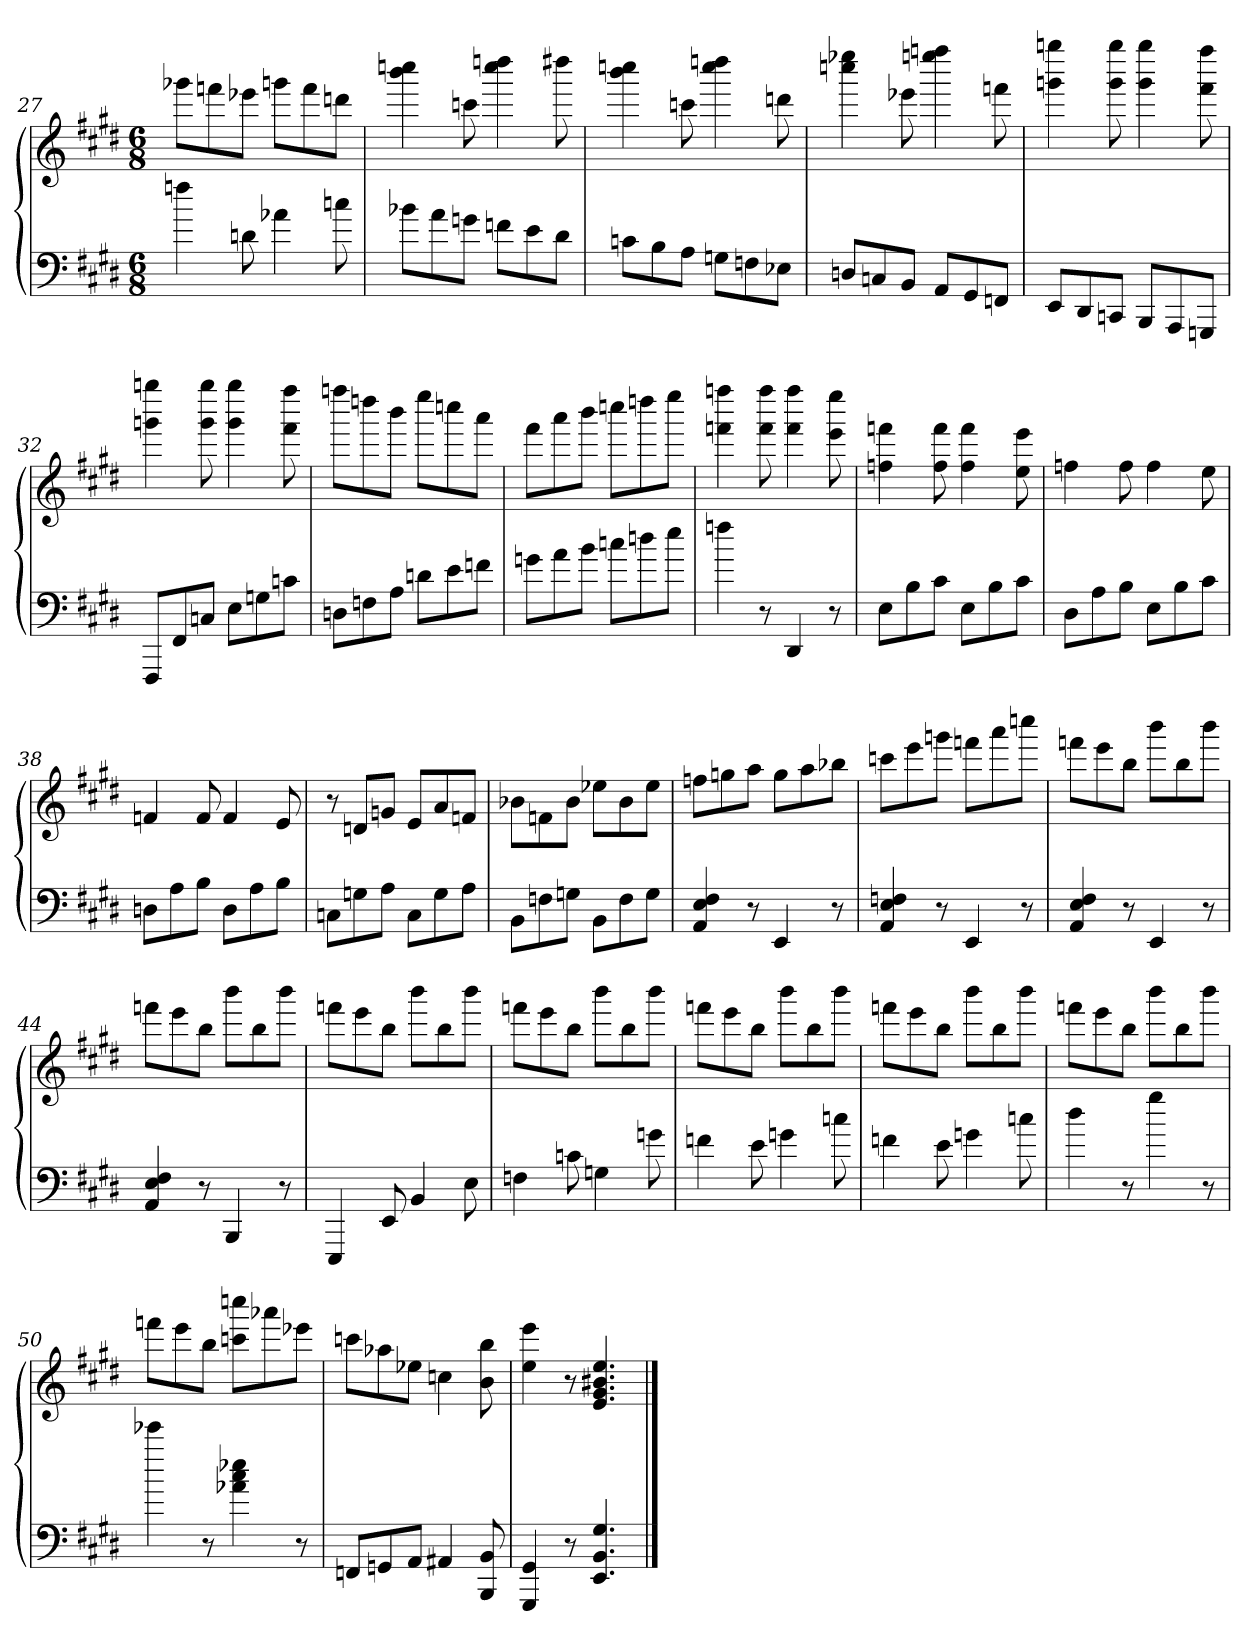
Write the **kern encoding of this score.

**kern	**kern
*part1	*part1
*staff2	*staff1
*clefF4	*clefG2
*k[f#c#g#d#]	*k[f#c#g#d#]
*E:	*E:
*M6/8	*M6/8
=27	=27
4ffn\	8ggg-X\L
.	8fffn\
8dn\	8eee-X\J
4a-X\	8gggn\L
.	8fff\
8ccn\	8dddn\J
=28	=28
8b-X\L	4bbb\ 4ccccn\
8a\	.
8gn\J	8cccn\
8fn\L	4cccc\ 4ddddn\
8e\	.
8d#\J	8dddd#X\
=29	=29
8cn\L	4bbb\ 4ccccn\
8B\	.
8A\J	8cccn\
8Gn\L	4cccc\ 4ddddn\
8Fn\	.
8E-X\J	8dddn\
=30	=30
8Dn/L	4ccccn\ 4eeee-X\
8Cn/	.
8BB/J	8eee-X\
8AA/L	4eeeen\ 4ffffn\
8GG#/	.
8FFn/J	8fffn\
=31	=31
8EE/L	4gggn\ 4ggggn\
8DD#/	.
8CCn/J	8ggg\ 8gggg\
8BBB/L	4ggg\ 4gggg\
8AAA/	.
8GGGn/J	8fff#\ 8ffff#\
=32	=32
8FFF#/L	4gggn\ 4ggggn\
8FF#/	.
8Cn/J	8ggg\ 8gggg\
8E\L	4ggg\ 4gggg\
8Gn\	.
8cn\J	8fff#\ 8ffff#\
=33	=33
8Dn\L	8ffffn\L
8Fn\	8ddddn\
8A\J	8bbb\J
8dn\L	8eeee\L
8e\	8ccccn\
8fn\J	8aaa\J
=34	=34
8gn\L	8fff#\L
8a\	8aaa\
8b\J	8bbb\J
8ccn\L	8ccccn\L
8ddn\	8ddddn\
8ee\J	8eeee\J
=35	=35
4ffn\	4fffn\ 4ffffn\
8r	8fff\ 8ffff\
4DD#/	4fff\ 4ffff\
8r	8eee\ 8eeee\
=36	=36
8E\L	4ffn\ 4fffn\
8B\	.
8c#\J	8ff\ 8fff\
8E\L	4ff\ 4fff\
8B\	.
8c#\J	8ee\ 8eee\
=37	=37
8D#\L	4ffn\
8A\	.
8B\J	8ff\
8E\L	4ff\
8B\	.
8c#\J	8ee\
=38	=38
8Dn\L	4fn/
8A\	.
8B\J	8f/
8D\L	4f/
8A\	.
8B\J	8e/
=39	=39
8Cn\L	8r
8Gn\	8dn/L
8A\J	8gn/J
8C\L	8e/L
8G\	8a/
8A\J	8fn/J
=40	=40
8BB\L	8b-X\L
8Fn\	8fn\
8Gn\J	8b-\J
8BB\L	8ee-X\L
8F\	8b-\
8G\J	8ee-\J
=41	=41
4AA/ 4E/ 4F#/	8ffn\L
.	8ggn\
8r	8aa\J
4EE/	8gg\L
.	8aa\
8r	8bb-X\J
=42	=42
4AA/ 4E/ 4Fn/	8cccn\L
.	8eee\
8r	8gggn\J
4EE/	8fffn\L
.	8aaa\
8r	8ccccn\J
=43	=43
4AA/ 4E/ 4F#/	8fffn\L
.	8eee\
8r	8bb\J
4EE/	8bbb\L
.	8bb\
8r	8bbb\J
=44	=44
4AA/ 4E/ 4F#/	8fffn\L
.	8eee\
8r	8bb\J
4BBB/	8bbb\L
.	8bb\
8r	8bbb\J
=45	=45
4EEE/	8fffn\L
.	8eee\
8EE/	8bb\J
4BB/	8bbb\L
.	8bb\
8E\	8bbb\J
=46	=46
4Fn\	8fffn\L
.	8eee\
8cn\	8bb\J
4Gn\	8bbb\L
.	8bb\
8gn\	8bbb\J
=47	=47
4fn\	8fffn\L
.	8eee\
8e\	8bb\J
4gn\	8bbb\L
.	8bb\
8ccn\	8bbb\J
=48	=48
4fn\	8fffn\L
.	8eee\
8e\	8bb\J
4gn\	8bbb\L
.	8bb\
8ccn\	8bbb\J
=49	=49
4dd#\	8fffn\L
.	8eee\
8r	8bb\J
4gg#\	8bbb\L
.	8bb\
8r	8bbb\J
=50	=50
4eee-X\	8fffn\L
.	8eee\
8r	8bb\J
4a-X\ 4cc#\ 4ee-X\	8cccn\ 8ccccn\L
.	8aaa-X\
8r	8eee-X\J
=51	=51
8FFn/L	8cccn\L
8GGn/	8aa-X\
8AA/J	8ee-X\J
4AA#X/	4ccn\
8BBB/ 8BB/	8b\ 8bb\
=52	=52
4GGG#/ 4GG#/	4ee\ 4eee\
8r	8r
4.EE/ 4.BB/ 4.G#/	4.e/ 4.g#/ 4.b#X/ 4.ee/
==	==
*-	*-
